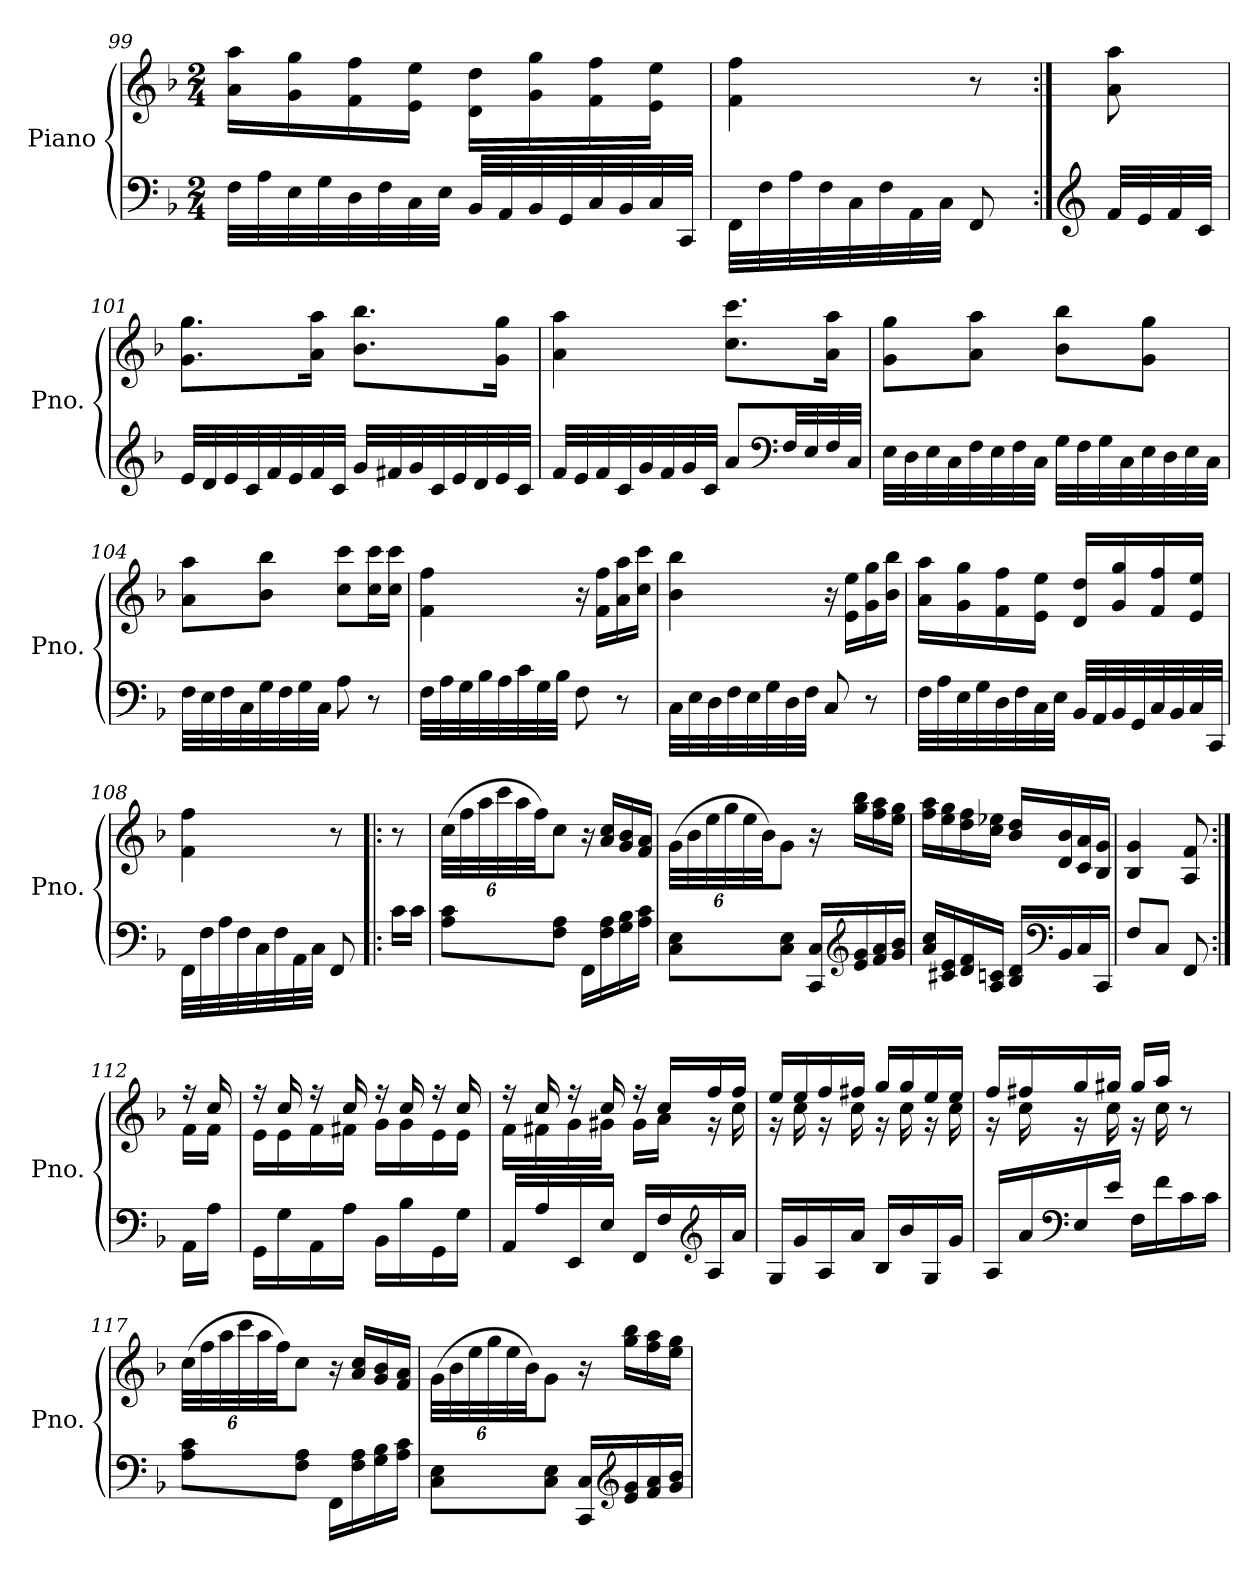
**kern	**kern
*part1	*part1
*staff2	*staff1
*I"Piano	*
*I'Pno.	*
!!LO:LB:g=z
*clefF4	*clefG2
*k[b-]	*k[b-]
*F:	*F:
*M2/4	*M2/4
=99	=99
32F\LLL	16a\ 16aa\LL
32A\	.
32E\	16g\ 16gg\
32G\	.
32D\	16f\ 16ff\
32F\	.
32C\	16e\ 16ee\JJ
32E\JJJ	.
32BB-/LLL	16d\ 16dd\LL
32AA/	.
32BB-/	16g\ 16gg\
32GG/	.
32C/	16f\ 16ff\
32BB-/	.
32C/	16e\ 16ee\JJ
32CC/JJJ	.
!!LO:LB:g=z
=100	=100
32FF\LLL	4f\ 4ff\
32F\	.
32A\	.
32F\	.
32C\	.
32F\	.
32AA\	.
32C\JJJ	.
8FF/	8r
=100X17:|!	=100X17:|!
*clefG2	*
32f/LLL	8a\ 8aa\
32e/	.
32f/	.
32c/JJJ	.
=101	=101
32e/LLL	8.g\ 8.gg\L
32d/	.
32e/	.
32c/	.
32f/	.
32e/	.
32f/	16a\ 16aa\Jk
32c/JJJ	.
32g/LLL	8.b-\ 8.bb-\L
32f#X/	.
32g/	.
32c/	.
32e/	.
32d/	.
32e/	16g\ 16gg\Jk
32c/JJJ	.
!!LO:LB:g=z
=102	=102
32f/LLL	4a\ 4aa\
32e/	.
32f/	.
32c/	.
32g/	.
32f/	.
32g/	.
32c/JJJ	.
8a/L	8.cc\ 8.ccc\L
*clefF4	*
32F/LL	.
32E/	.
32F/	16a\ 16aa\Jk
32C/JJJ	.
!!LO:LB:g=z
=103	=103
32E\LLL	8g\ 8gg\L
32D\	.
32E\	.
32C\	.
32F\	8a\ 8aa\J
32E\	.
32F\	.
32C\JJJ	.
32G\LLL	8b-\ 8bb-\L
32F\	.
32G\	.
32C\	.
32E\	8g\ 8gg\J
32D\	.
32E\	.
32C\JJJ	.
=104	=104
32F\LLL	8a\ 8aa\L
32E\	.
32F\	.
32C\	.
32G\	8b-\ 8bb-\J
32F\	.
32G\	.
32C\JJJ	.
8A\	8cc\ 8ccc\L
8r	16cc\ 16ccc\L
.	16cc\ 16ccc\JJ
=105	=105
32F\LLL	4f\ 4ff\
32A\	.
32G\	.
32B-\	.
32A\	.
32c\	.
32G\	.
32B-\JJJ	.
8F\	16r
.	16f\ 16ff\LL
8r	16a\ 16aa\
.	16cc\ 16ccc\JJ
!!LO:PB:g=z
=106	=106
32C\LLL	4b-\ 4bb-\
32E\	.
32D\	.
32F\	.
32E\	.
32G\	.
32D\	.
32F\JJJ	.
8C/	16r
.	16e\ 16ee\LL
8r	16g\ 16gg\
.	16b-\ 16bb-\JJ
!!LO:LB:g=z
=107	=107
32F\LLL	16a\ 16aa\LL
32A\	.
32E\	16g\ 16gg\
32G\	.
32D\	16f\ 16ff\
32F\	.
32C\	16e\ 16ee\JJ
32E\JJJ	.
32BB-/LLL	16d/ 16dd/LL
32AA/	.
32BB-/	16g/ 16gg/
32GG/	.
32C/	16f/ 16ff/
32BB-/	.
32C/	16e/ 16ee/JJ
32CC/JJJ	.
=108	=108
32FF\LLL	4f\ 4ff\
32F\	.
32A\	.
32F\	.
32C\	.
32F\	.
32AA\	.
32C\JJJ	.
8FF/	8r
=108X18!|:	=108X18!|:
16c\LL	8r
16c\JJ	.
=109	=109
*	*Xbrackettup
8A\ 8c\L	(48cc\LLL
.	48ff\
.	48aa\
.	48ccc\
.	48aa\
.	48ff\JJ)
8F\ 8A\J	8cc\J
16FF\LL	16r
16F\ 16A\	16a/ 16cc/LL
16G\ 16B-\	16g/ 16b-/
16A\ 16c\JJ	16f/ 16a/JJ
!!LO:LB:g=z
=110	=110
8C\ 8E\L	(48g\LLL
.	48b-\
.	48ee\
.	48gg\
.	48ee\
.	48b-\JJ)
8C\ 8E\J	8g\J
16CC/ 16C/LL	16r
*clefG2	*
16e/ 16g/	16gg\ 16bb-\LL
16f/ 16a/	16ff\ 16aa\
16g/ 16b-/JJ	16ee\ 16gg\JJ
=111	=111
16a/ 16cc/LL	16ff\ 16aa\LL
16c#X/ 16e/	16ee\ 16gg\
16d/ 16f/	16dd\ 16ff\
16A/ 16cn/JJ	16cc\ 16ee-X\JJ
16B-/ 16d/LL	16b-/ 16dd/LL
*clefF4	*
16BB-/	16d/ 16b-/
16C/	16c/ 16a/
16CC/JJ	16B-/ 16g/JJ
=112	=112
8F/L	4B-/ 4g/
8C/J	.
8FF/	8A/ 8f/
=112X19:|!	=112X19:|!
*	*^
16AA\LL	16r	16f\LL
16A\JJ	16cc/	16f\JJ
=113	=113	=113
16GG\LL	16r	16e\LL
16G\	16cc/	16e\
16AA\	16r	16f\
16A\JJ	16cc/	16f#X\JJ
16BB-\LL	16r	16g\LL
16B-\	16cc/	16g\
16GG\	16r	16e\
16G\JJ	16cc/	16e\JJ
!!LO:LB:g=z	!!
=114	=114	=114
16AA/LL	16r	16f\LL
16A/	16cc/	16f#X\
16EE/	16r	16g\
16E/JJ	16cc/	16g#X\JJ
16FF/LL	16r	16g#\LL
16F/	16cc/LL	16a\JJ
*clefG2	*	*
16A/	16ff/	16r
16a/JJ	16ff/JJ	16cc\
=115	=115	=115
16G/LL	16ee/LL	16r
16g/	16ee/	16cc\
16A/	16ff/	16r
16a/JJ	16ff#X/JJ	16cc\
16B-/LL	16gg/LL	16r
16b-/	16gg/	16cc\
16G/	16ee/	16r
16g/JJ	16ee/JJ	16cc\
=116	=116	=116
16A/LL	16ff/LL	16r
16a/	16ff#X/	16cc\
*clefF4	*	*
16E/	16gg/	16r
16e/JJ	16gg#X/JJ	16cc\
16F\LL	16gg#/LL	16r
16f\	16aa/JJ	16cc\
16c\	8r	8ryy
16c\JJ	.	.
*	*v	*v
!!LO:LB:g=z
=117	=117
8A\ 8c\L	(48cc\LLL
.	48ff\
.	48aa\
.	48ccc\
.	48aa\
.	48ff\JJ)
8F\ 8A\J	8cc\J
16FF\LL	16r
16F\ 16A\	16a/ 16cc/LL
16G\ 16B-\	16g/ 16b-/
16A\ 16c\JJ	16f/ 16a/JJ
=118	=118
8C\ 8E\L	(48g\LLL
.	48b-\
.	48ee\
.	48gg\
.	48ee\
.	48b-\JJ)
8C\ 8E\J	8g\J
16CC/ 16C/LL	16r
*clefG2	*
16e/ 16g/	16gg\ 16bb-\LL
16f/ 16a/	16ff\ 16aa\
16g/ 16b-/JJ	16ee\ 16gg\JJ
=	=
*-	*-
